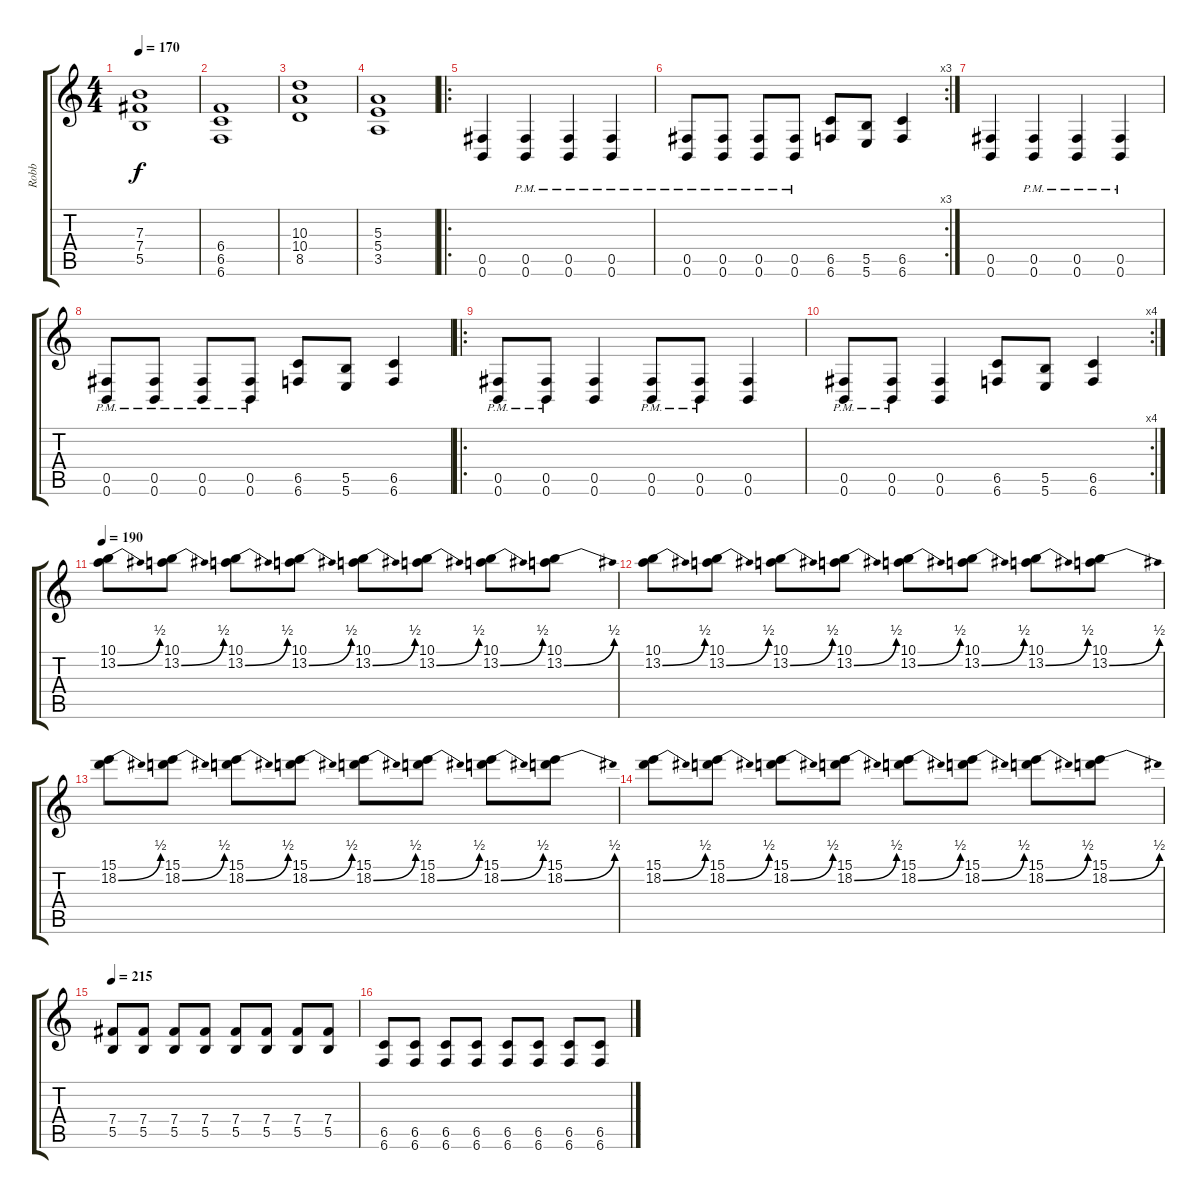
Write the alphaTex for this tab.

\track ("Robb" "Robb") {instrument distortionguitar}
\staff {score tabs}
\tuning (Db4 Ab3 E3 B2 Gb2 B1) {hide}
\ts (4 4)
\tempo 170
\clef g2
\ks c
(7.3 7.4 5.5).1{dy f instrument electricguitarjazz} |
(6.4 6.5 6.6).1 |
(10.3 10.4 8.5).1 |
(5.3 5.4 3.5).1 |
\ro
(0.5 0.6).4{balance 0 instrument distortionguitar} (0.5{pm} 0.6{pm}).4 (0.5{pm} 0.6{pm}).4 (0.5{pm} 0.6{pm}).4 |
\rc 3
(0.5{pm} 0.6{pm}).8 (0.5{pm} 0.6{pm}).8 (0.5{pm} 0.6{pm}).8 (0.5{pm} 0.6{pm}).8 (6.5 6.6).8 (5.5 5.6).8 (6.5 6.6).4 |
(0.5 0.6).4 (0.5{pm} 0.6{pm}).4 (0.5{pm} 0.6{pm}).4 (0.5{pm} 0.6{pm}).4 |
(0.5{pm} 0.6{pm}).8 (0.5{pm} 0.6{pm}).8 (0.5{pm} 0.6{pm}).8 (0.5{pm} 0.6{pm}).8 (6.5 6.6).8 (5.5 5.6).8 (6.5 6.6).4 |
\ro
(0.5{pm} 0.6{pm}).8 (0.5{pm} 0.6{pm}).8 (0.5 0.6).4 (0.5{pm} 0.6{pm}).8 (0.5{pm} 0.6{pm}).8 (0.5 0.6).4 |
\rc 4
(0.5{pm} 0.6{pm}).8 (0.5{pm} 0.6{pm}).8 (0.5 0.6).4 (6.5 6.6).8 (5.5 5.6).8 (6.5 6.6).4 |
\tempo 190
(10.1 13.2{be (bend 0 0 60 2)}).8 (10.1 13.2{be (bend 0 0 60 2)}).8 (10.1 13.2{be (bend 0 0 60 2)}).8 (10.1 13.2{be (bend 0 0 60 2)}).8 (10.1 13.2{be (bend 0 0 60 2)}).8 (10.1 13.2{be (bend 0 0 60 2)}).8 (10.1 13.2{be (bend 0 0 60 2)}).8 (10.1 13.2{be (bend 0 0 60 2)}).8 |
(10.1 13.2{be (bend 0 0 60 2)}).8 (10.1 13.2{be (bend 0 0 60 2)}).8 (10.1 13.2{be (bend 0 0 60 2)}).8 (10.1 13.2{be (bend 0 0 60 2)}).8 (10.1 13.2{be (bend 0 0 60 2)}).8 (10.1 13.2{be (bend 0 0 60 2)}).8 (10.1 13.2{be (bend 0 0 60 2)}).8 (10.1 13.2{be (bend 0 0 60 2)}).8 |
(15.1 18.2{be (bend 0 0 60 2)}).8 (15.1 18.2{be (bend 0 0 60 2)}).8 (15.1 18.2{be (bend 0 0 60 2)}).8 (15.1 18.2{be (bend 0 0 60 2)}).8 (15.1 18.2{be (bend 0 0 60 2)}).8 (15.1 18.2{be (bend 0 0 60 2)}).8 (15.1 18.2{be (bend 0 0 60 2)}).8 (15.1 18.2{be (bend 0 0 60 2)}).8 |
(15.1 18.2{be (bend 0 0 60 2)}).8 (15.1 18.2{be (bend 0 0 60 2)}).8 (15.1 18.2{be (bend 0 0 60 2)}).8 (15.1 18.2{be (bend 0 0 60 2)}).8 (15.1 18.2{be (bend 0 0 60 2)}).8 (15.1 18.2{be (bend 0 0 60 2)}).8 (15.1 18.2{be (bend 0 0 60 2)}).8 (15.1 18.2{be (bend 0 0 60 2)}).8 |
\tempo 215
(7.4 5.5).8 (7.4 5.5).8 (7.4 5.5).8 (7.4 5.5).8 (7.4 5.5).8 (7.4 5.5).8 (7.4 5.5).8 (7.4 5.5).8 |
(6.5 6.6).8 (6.5 6.6).8 (6.5 6.6).8 (6.5 6.6).8 (6.5 6.6).8 (6.5 6.6).8 (6.5 6.6).8 (6.5 6.6).8
